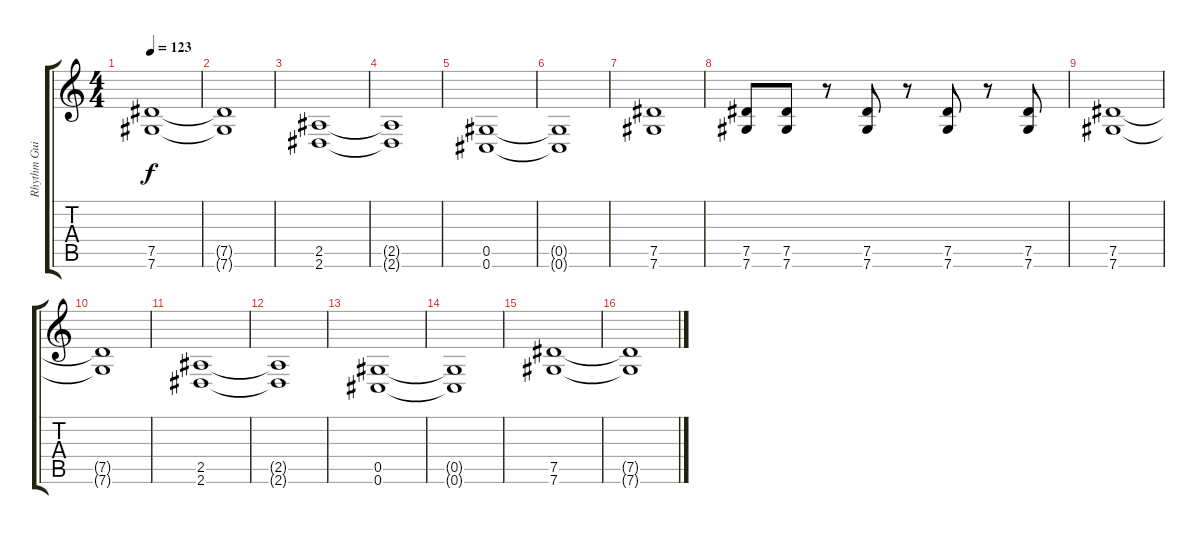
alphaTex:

\track ("Rhythm Guitar" "Rhythm Gui") {instrument overdrivenguitar}
\staff {score tabs}
\tuning (Eb4 Bb3 Gb3 Db3 Ab2 Db2) {hide}
\ts (4 4)
\tempo 123
\clef g2
\ks c
(7.5 7.6).1{dy f} |
(7.5{t} 7.6{t}).1 |
(2.5 2.6).1 |
(2.5{t} 2.6{t}).1 |
(0.5 0.6).1 |
(0.5{t} 0.6{t}).1 |
(7.5 7.6).1 |
(7.5 7.6).8 (7.5 7.6).8 r.8 (7.5 7.6).8 r.8 (7.5 7.6).8 r.8 (7.5 7.6).8 |
(7.5 7.6).1 |
(7.5{t} 7.6{t}).1 |
(2.5 2.6).1 |
(2.5{t} 2.6{t}).1 |
(0.5 0.6).1 |
(0.5{t} 0.6{t}).1 |
(7.5 7.6).1 |
(7.5{t} 7.6{t}).1
